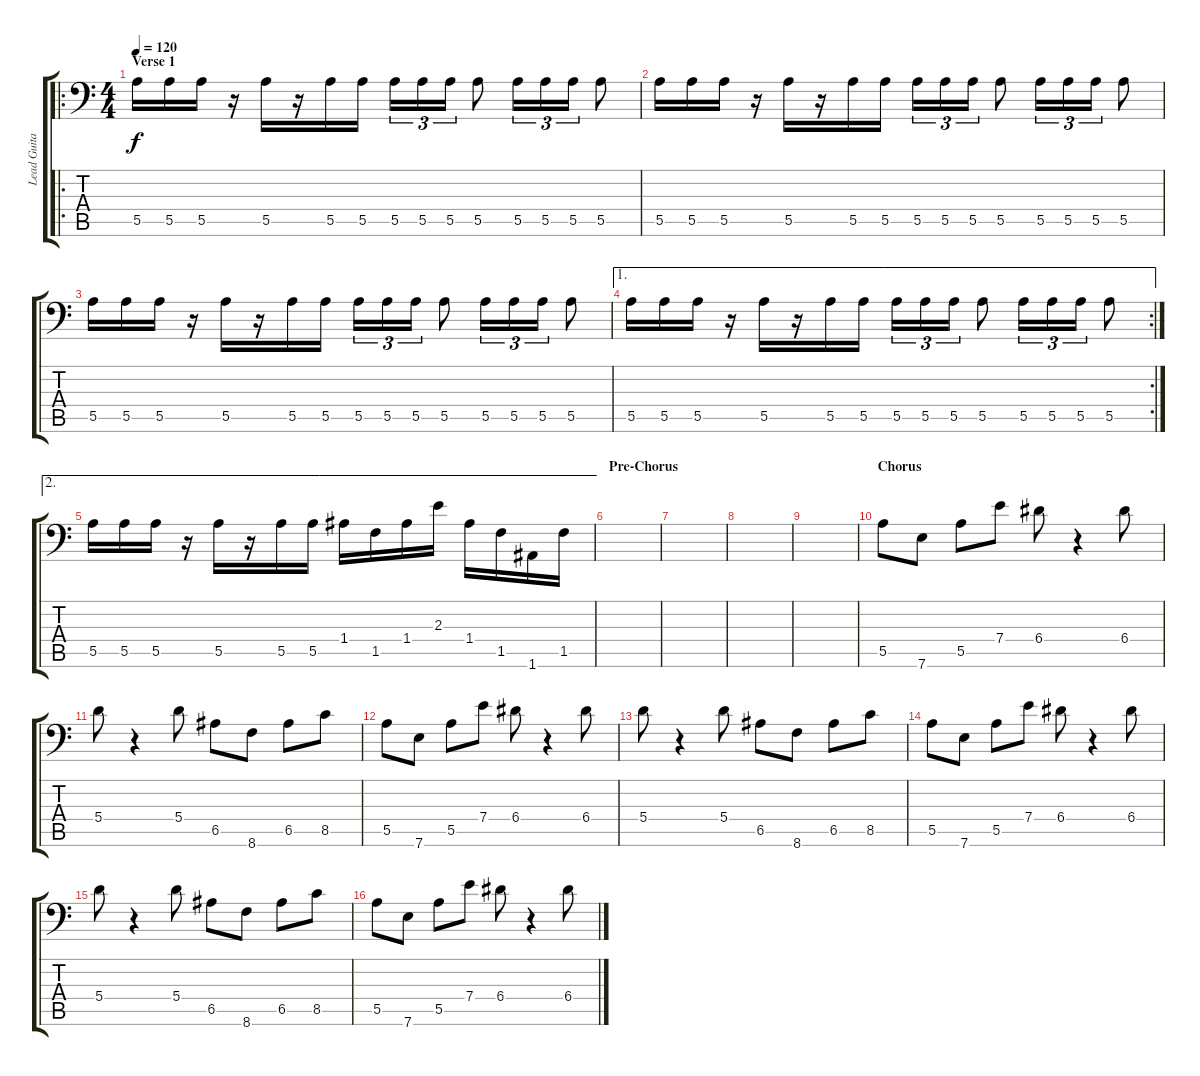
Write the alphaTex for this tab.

\track ("Lead Guitar" "Lead Guita") {instrument distortionguitar}
\staff {score tabs}
\tuning (B3 Gb3 D3 A2 E2 A1) {hide}
\ro
\ts (4 4)
\section ("" "Verse 1")
\tempo 120
\clef f4
\ks c
5.5.16{dy f} 5.5.16 5.5.16 r.16 5.5.16 r.16 5.5.16 5.5.16 5.5.16{tu (3 2)} 5.5.16{tu (3 2)} 5.5.16{tu (3 2)} 5.5.8 5.5.16{tu (3 2)} 5.5.16{tu (3 2)} 5.5.16{tu (3 2)} 5.5.8 |
5.5.16 5.5.16 5.5.16 r.16 5.5.16 r.16 5.5.16 5.5.16 5.5.16{tu (3 2)} 5.5.16{tu (3 2)} 5.5.16{tu (3 2)} 5.5.8 5.5.16{tu (3 2)} 5.5.16{tu (3 2)} 5.5.16{tu (3 2)} 5.5.8 |
5.5.16 5.5.16 5.5.16 r.16 5.5.16 r.16 5.5.16 5.5.16 5.5.16{tu (3 2)} 5.5.16{tu (3 2)} 5.5.16{tu (3 2)} 5.5.8 5.5.16{tu (3 2)} 5.5.16{tu (3 2)} 5.5.16{tu (3 2)} 5.5.8 |
\ae 1
\rc 2
5.5.16 5.5.16 5.5.16 r.16 5.5.16 r.16 5.5.16 5.5.16 5.5.16{tu (3 2)} 5.5.16{tu (3 2)} 5.5.16{tu (3 2)} 5.5.8 5.5.16{tu (3 2)} 5.5.16{tu (3 2)} 5.5.16{tu (3 2)} 5.5.8 |
\ae 2
5.5.16 5.5.16 5.5.16 r.16 5.5.16 r.16 5.5.16 5.5.16 1.4.16 1.5.16 1.4.16 2.3.16 1.4.16 1.5.16 1.6.16 1.5.16 |
\section ("" "Pre-Chorus")
|
|
|
|
\section ("" "Chorus")
5.5.8 7.6.8 5.5.8 7.4.8 6.4.8 r.4 6.4.8 |
5.4.8 r.4 5.4.8 6.5.8 8.6.8 6.5.8 8.5.8 |
5.5.8 7.6.8 5.5.8 7.4.8 6.4.8 r.4 6.4.8 |
5.4.8 r.4 5.4.8 6.5.8 8.6.8 6.5.8 8.5.8 |
5.5.8 7.6.8 5.5.8 7.4.8 6.4.8 r.4 6.4.8 |
5.4.8 r.4 5.4.8 6.5.8 8.6.8 6.5.8 8.5.8 |
5.5.8 7.6.8 5.5.8 7.4.8 6.4.8 r.4 6.4.8
